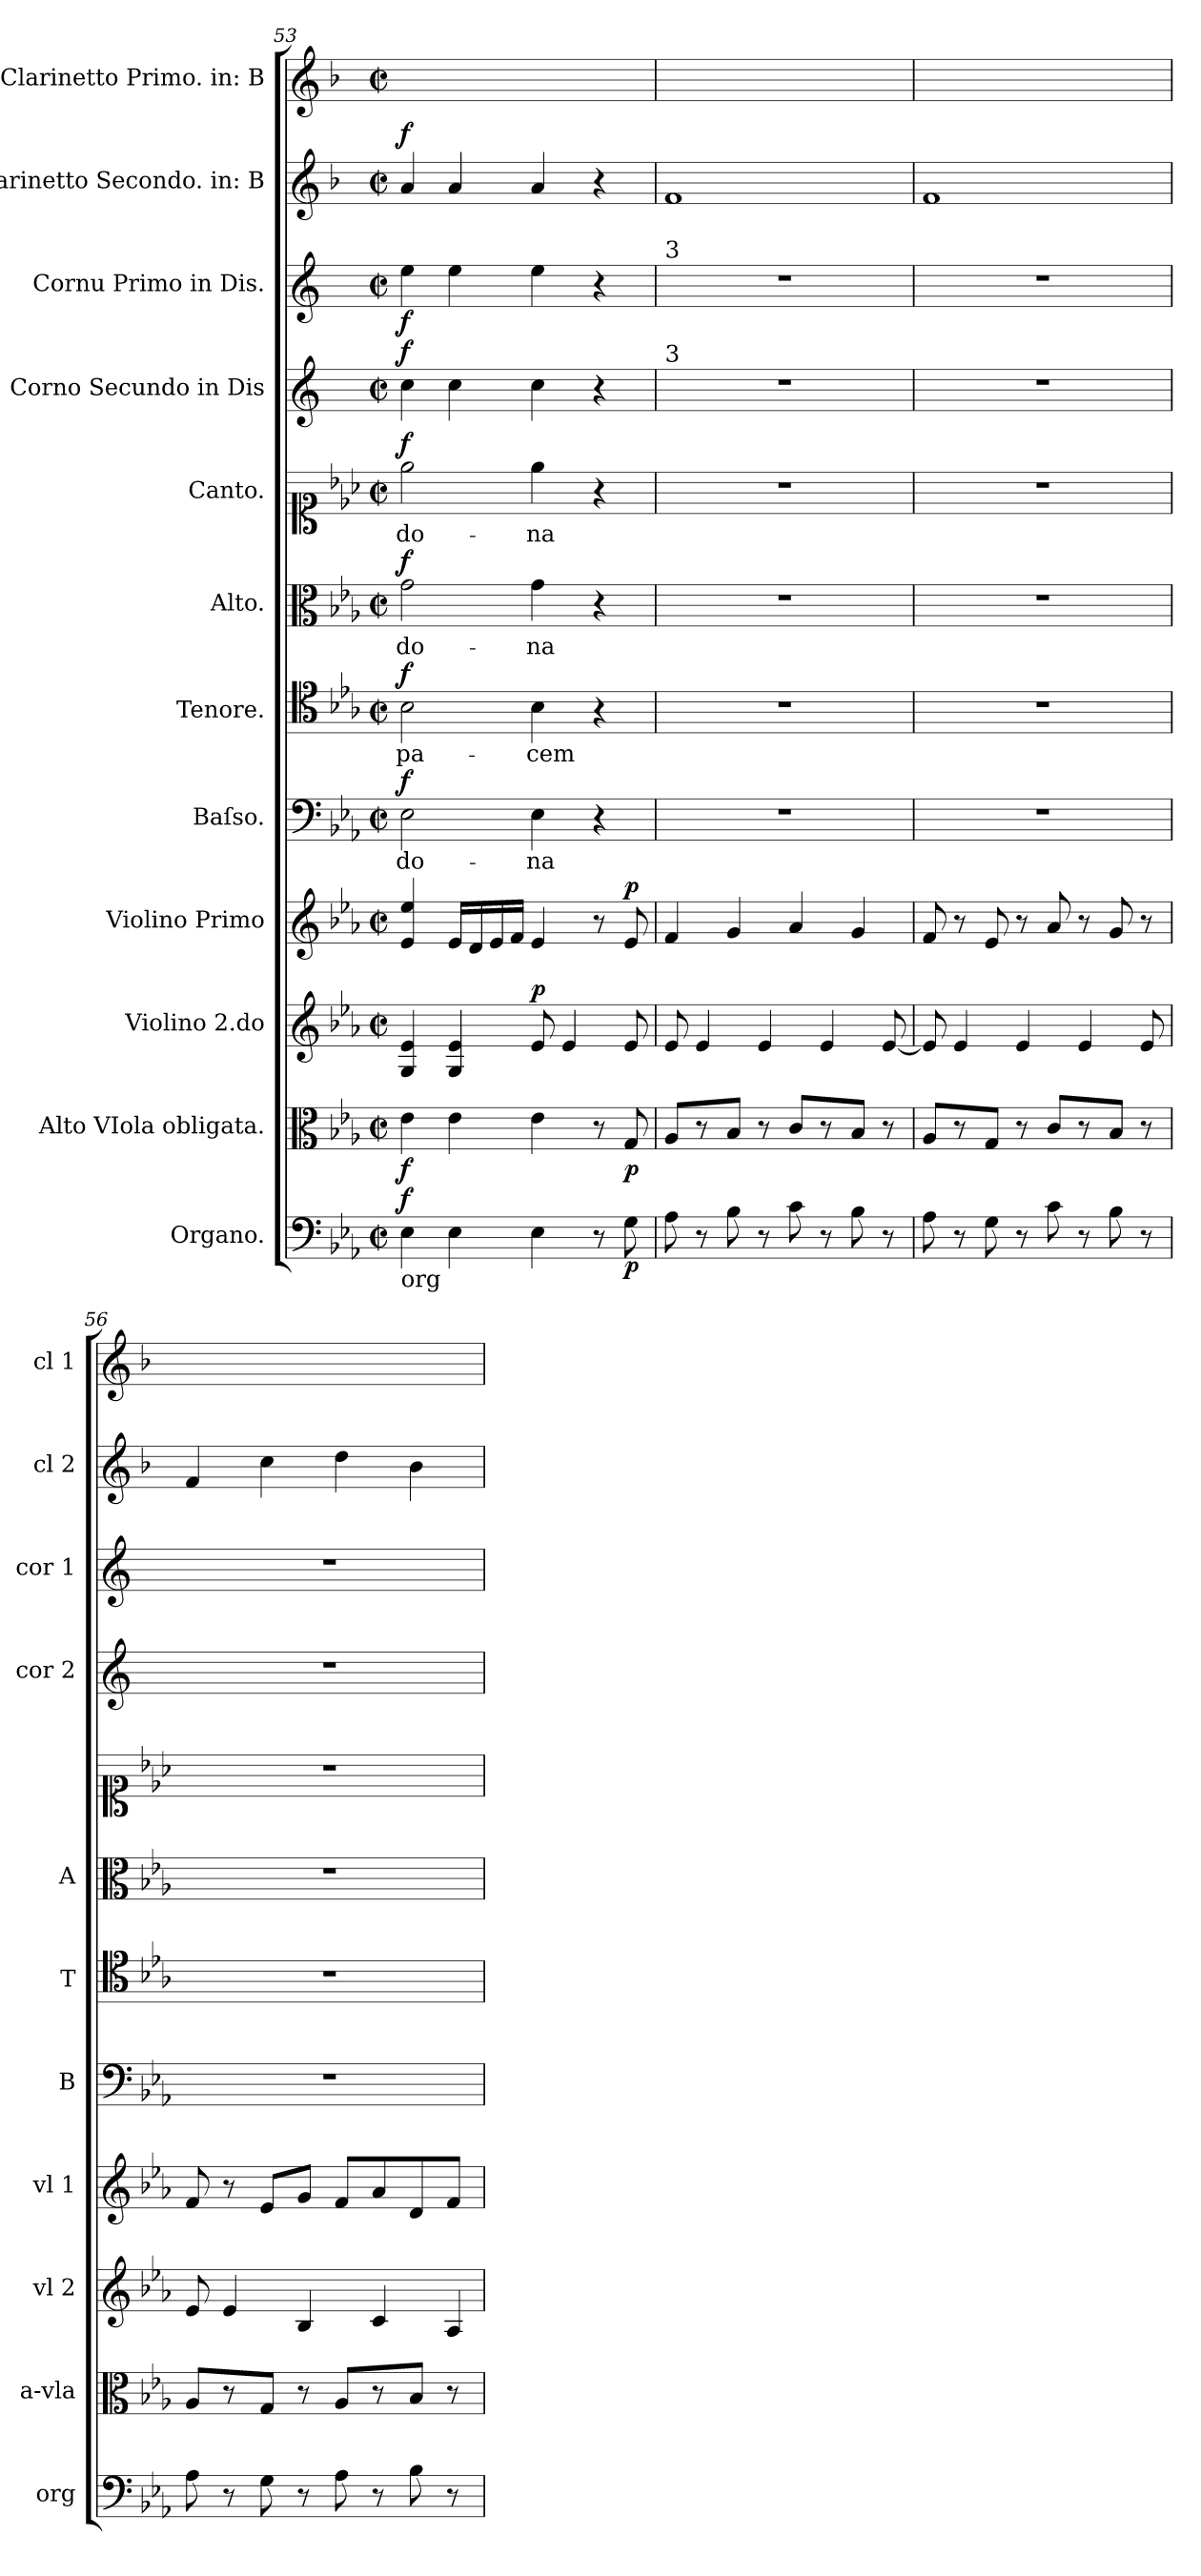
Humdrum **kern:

**kern	**dynam	**kern	**dynam	**kern	**dynam	**kern	**dynam	**kern	**text	**dynam	**kern	**text	**dynam	**kern	**text	**dynam	**kern	**text	**dynam	**kern	**dynam	**kern	**dynam	**kern	**dynam	**kern
*part12	*part12	*part11	*part11	*part10	*part10	*part9	*part9	*part8	*part8	*part8	*part7	*part7	*part7	*part6	*part6	*part6	*part5	*part5	*part5	*part4	*part4	*part3	*part3	*part2	*part2	*part1
*staff12	*staff12	*staff11	*staff11	*staff10	*staff10	*staff9	*staff9	*staff8	*staff8	*staff8	*staff7	*staff7	*staff7	*staff6	*staff6	*staff6	*staff5	*staff5	*staff5	*staff4	*staff4	*staff3	*staff3	*staff2	*staff2	*staff1
*I"Organo.	*	*I"Alto VIola obligata.	*	*I"Violino 2.do	*	*I"Violino Primo	*	*I"Baſso.	*	*	*I"Tenore.	*	*	*I"Alto.	*	*	*I"Canto.	*	*	*I"Corno Secundo in Dis	*	*I"Cornu Primo in Dis.	*	*I"Clarinetto Secondo. in: B	*	*I"Clarinetto Primo. in: B
*I'org	*	*I'a-vla	*	*I'vl 2	*	*I'vl 1	*	*I'B	*	*	*I'T	*	*	*I'A	*	*	*	*	*	*I'cor 2	*	*I'cor 1	*	*I'cl 2	*	*I'cl 1
*clefF4	*	*clefC3	*	*clefG2	*	*clefG2	*	*clefF4	*	*	*clefC4	*	*	*clefC3	*	*	*clefC1	*	*	*clefG2	*	*clefG2	*	*clefG2	*	*clefG2
*	*	*	*	*	*	*	*	*	*	*	*	*	*	*	*	*	*	*	*	*ITrd5c9	*	*ITrd5c9	*	*ITrd1c2	*	*ITrd1c2
*k[b-e-a-]	*	*k[b-e-a-]	*	*k[b-e-a-]	*	*k[b-e-a-]	*	*k[b-e-a-]	*	*	*k[b-e-a-]	*	*	*k[b-e-a-]	*	*	*k[b-e-a-]	*	*	*k[b-e-a-]	*	*k[b-e-a-]	*	*k[b-e-a-]	*	*k[b-e-a-]
*E-:	*	*E-:	*	*E-:	*	*E-:	*	*E-:	*	*	*E-:	*	*	*E-:	*	*	*E-:	*	*	*E-:	*	*E-:	*	*E-:	*	*E-:
*M2/2	*	*M2/2	*	*M2/2	*	*M2/2	*	*M2/2	*	*	*M2/2	*	*	*M2/2	*	*	*M2/2	*	*	*M2/2	*	*M2/2	*	*M2/2	*	*M2/2
*met(c|)	*	*met(c|)	*	*met(c|)	*	*met(c|)	*	*met(c|)	*	*	*met(c|)	*	*	*met(c|)	*	*	*met(c|)	*	*	*met(c|)	*	*met(c|)	*	*met(c|)	*	*met(c|)
=53	=53	=53	=53	=53	=53	=53	=53	=53	=53	=53	=53	=53	=53	=53	=53	=53	=53	=53	=53	=53	=53	=53	=53	=53	=53	=53
!LO:TX:b:t=org	!	!	!	!	!	!	!	!	!	!	!	!	!	!	!	!	!	!	!	!	!	!	!	!	!	!
!	!LO:DY:a	!	!	!	!	!	!	!	!	!LO:DY:a	!	!	!LO:DY:a	!	!	!LO:DY:a	!	!	!LO:DY:a	!	!LO:DY:a	!	!	!	!LO:DY:a	!
4E-\	f	4e-\	f	4G/ 4e-/	.	4e-/ 4ee-/	.	2E-\	do-	f	2B-\	pa-	f	2g\	do-	f	2ee-\	do-	f	4e-\	f	4g\	f	4g/	f	1ryy
4E-\	.	4e-\	.	4G/ 4e-/	.	16e-/LL	.	.	.	.	.	.	.	.	.	.	.	.	.	4e-\	.	4g\	.	4g/	.	.
.	.	.	.	.	.	16d/	.	.	.	.	.	.	.	.	.	.	.	.	.	.	.	.	.	.	.	.
.	.	.	.	.	.	16e-/	.	.	.	.	.	.	.	.	.	.	.	.	.	.	.	.	.	.	.	.
.	.	.	.	.	.	16f/JJ	.	.	.	.	.	.	.	.	.	.	.	.	.	.	.	.	.	.	.	.
!	!	!	!	!	!LO:DY:a	!	!	!	!	!	!	!	!	!	!	!	!	!	!	!	!	!	!	!	!	!
4E-\	.	4e-\	.	8e-/	p	4e-/	.	4E-\	-na	.	4B-\	-cem	.	4g\	-na	.	4ee-\	-na	.	4e-\	.	4g\	.	4g/	.	.
.	.	.	.	4e-/	.	.	.	.	.	.	.	.	.	.	.	.	.	.	.	.	.	.	.	.	.	.
8r	.	8r	.	.	.	8r	.	4r	.	.	4r	.	.	4r	.	.	4r	.	.	4r	.	4r	.	4r	.	.
!	!	!	!	!	!	!	!LO:DY:a	!	!	!	!	!	!	!	!	!	!	!	!	!	!	!	!	!	!	!
8G\	p	8G/	p	8e-/	.	8e-/	p	.	.	.	.	.	.	.	.	.	.	.	.	.	.	.	.	.	.	.
=54	=54	=54	=54	=54	=54	=54	=54	=54	=54	=54	=54	=54	=54	=54	=54	=54	=54	=54	=54	=54	=54	=54	=54	=54	=54	=54
!	!	!	!	!	!	!	!	!	!	!	!	!	!	!	!	!	!	!	!	!	!	!LO:TX:a:t=3	!	!	!	!
!	!	!	!	!	!	!	!	!	!	!	!	!	!	!	!	!	!	!	!	!LO:TX:a:t=3	!	!	!	!	!	!
8A-\	.	8A-/L	.	8e-/	.	4f/	.	1r	.	.	1r	.	.	1r	.	.	1r	.	.	1r	.	1r	.	1e-	.	1ryy
8r	.	8r	.	4e-/	.	.	.	.	.	.	.	.	.	.	.	.	.	.	.	.	.	.	.	.	.	.
8B-\	.	8B-/J	.	.	.	4g/	.	.	.	.	.	.	.	.	.	.	.	.	.	.	.	.	.	.	.	.
8r	.	8r	.	4e-/	.	.	.	.	.	.	.	.	.	.	.	.	.	.	.	.	.	.	.	.	.	.
8c\	.	8c/L	.	.	.	4a-/	.	.	.	.	.	.	.	.	.	.	.	.	.	.	.	.	.	.	.	.
8r	.	8r	.	4e-/	.	.	.	.	.	.	.	.	.	.	.	.	.	.	.	.	.	.	.	.	.	.
8B-\	.	8B-/J	.	.	.	4g/	.	.	.	.	.	.	.	.	.	.	.	.	.	.	.	.	.	.	.	.
8r	.	8r	.	[8e-/	.	.	.	.	.	.	.	.	.	.	.	.	.	.	.	.	.	.	.	.	.	.
=55	=55	=55	=55	=55	=55	=55	=55	=55	=55	=55	=55	=55	=55	=55	=55	=55	=55	=55	=55	=55	=55	=55	=55	=55	=55	=55
8A-\	.	8A-/L	.	8e-/]	.	8f/	.	1r	.	.	1r	.	.	1r	.	.	1r	.	.	1r	.	1r	.	1e-	.	1ryy
8r	.	8r	.	4e-/	.	8r	.	.	.	.	.	.	.	.	.	.	.	.	.	.	.	.	.	.	.	.
8G\	.	8G/J	.	.	.	8e-/	.	.	.	.	.	.	.	.	.	.	.	.	.	.	.	.	.	.	.	.
8r	.	8r	.	4e-/	.	8r	.	.	.	.	.	.	.	.	.	.	.	.	.	.	.	.	.	.	.	.
8c\	.	8c/L	.	.	.	8a-/	.	.	.	.	.	.	.	.	.	.	.	.	.	.	.	.	.	.	.	.
8r	.	8r	.	4e-/	.	8r	.	.	.	.	.	.	.	.	.	.	.	.	.	.	.	.	.	.	.	.
8B-\	.	8B-/J	.	.	.	8g/	.	.	.	.	.	.	.	.	.	.	.	.	.	.	.	.	.	.	.	.
8r	.	8r	.	8e-/	.	8r	.	.	.	.	.	.	.	.	.	.	.	.	.	.	.	.	.	.	.	.
=56	=56	=56	=56	=56	=56	=56	=56	=56	=56	=56	=56	=56	=56	=56	=56	=56	=56	=56	=56	=56	=56	=56	=56	=56	=56	=56
8A-\	.	8A-/L	.	8e-/	.	8f/	.	1r	.	.	1r	.	.	1r	.	.	1r	.	.	1r	.	1r	.	4e-/	.	1ryy
8r	.	8r	.	4e-/	.	8r	.	.	.	.	.	.	.	.	.	.	.	.	.	.	.	.	.	.	.	.
8G\	.	8G/J	.	.	.	8e-/L	.	.	.	.	.	.	.	.	.	.	.	.	.	.	.	.	.	4b-\	.	.
8r	.	8r	.	4B-/	.	8g/J	.	.	.	.	.	.	.	.	.	.	.	.	.	.	.	.	.	.	.	.
8A-\	.	8A-/L	.	.	.	8f/L	.	.	.	.	.	.	.	.	.	.	.	.	.	.	.	.	.	4cc\	.	.
8r	.	8r	.	4c/	.	8a-/	.	.	.	.	.	.	.	.	.	.	.	.	.	.	.	.	.	.	.	.
8B-\	.	8B-/J	.	.	.	8d/	.	.	.	.	.	.	.	.	.	.	.	.	.	.	.	.	.	4a-\	.	.
!	!	!	!	!LO:N:vis=4	!	!	!	!	!	!	!	!	!	!	!	!	!	!	!	!	!	!	!	!	!	!
8r	.	8r	.	8A-/	.	8f/J	.	.	.	.	.	.	.	.	.	.	.	.	.	.	.	.	.	.	.	.
=	=	=	=	=	=	=	=	=	=	=	=	=	=	=	=	=	=	=	=	=	=	=	=	=	=	=
*-	*-	*-	*-	*-	*-	*-	*-	*-	*-	*-	*-	*-	*-	*-	*-	*-	*-	*-	*-	*-	*-	*-	*-	*-	*-	*-
